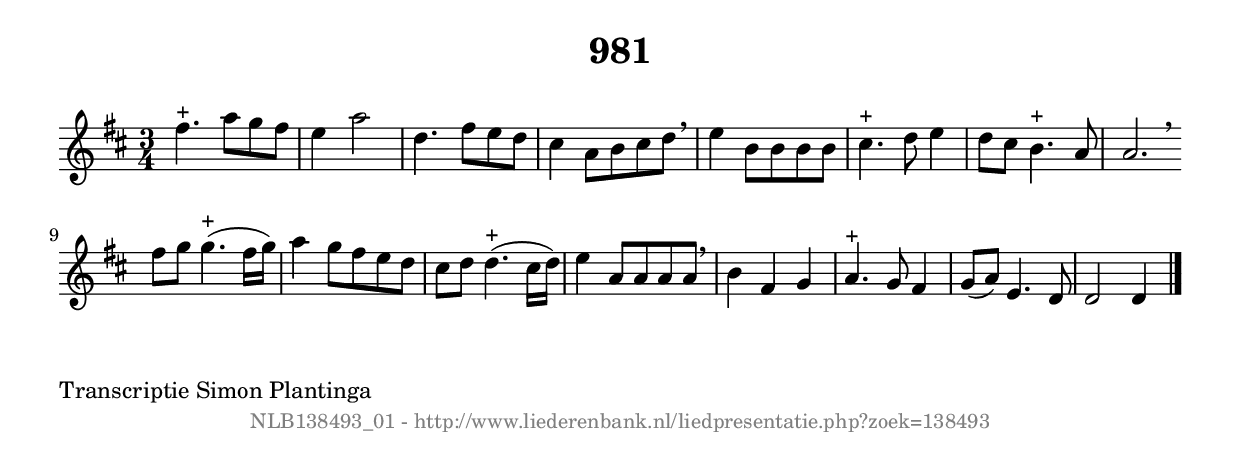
%
% produced by wce2krn 1.64 (7 June 2014)
%
\version"2.16"
#(append! paper-alist '(("long" . (cons (* 210 mm) (* 2000 mm)))))
#(set-default-paper-size "long")
sb = {\breathe}
mBreak = {\breathe }
bBreak = {\breathe }
x = {\once\override NoteHead #'style = #'cross }
gl=\glissando
itime={\override Staff.TimeSignature #'stencil = ##f }
ficta = {\once\set suggestAccidentals = ##t}
fine = {\once\override Score.RehearsalMark #'self-alignment-X = #1 \mark \markup {\italic{Fine}}}
dc = {\once\override Score.RehearsalMark #'self-alignment-X = #1 \mark \markup {\italic{D.C.}}}
dcf = {\once\override Score.RehearsalMark #'self-alignment-X = #1 \mark \markup {\italic{D.C. al Fine}}}
dcc = {\once\override Score.RehearsalMark #'self-alignment-X = #1 \mark \markup {\italic{D.C. al Coda}}}
ds = {\once\override Score.RehearsalMark #'self-alignment-X = #1 \mark \markup {\italic{D.S.}}}
dsf = {\once\override Score.RehearsalMark #'self-alignment-X = #1 \mark \markup {\italic{D.S. al Fine}}}
dsc = {\once\override Score.RehearsalMark #'self-alignment-X = #1 \mark \markup {\italic{D.S. al Coda}}}
pv = {\set Score.repeatCommands = #'((volta "1"))}
sv = {\set Score.repeatCommands = #'((volta "2"))}
tv = {\set Score.repeatCommands = #'((volta "3"))}
qv = {\set Score.repeatCommands = #'((volta "4"))}
xv = {\set Score.repeatCommands = #'((volta #f))}
\header{ tagline = ""
title = "981"
}
\score {{
\key d \major
\relative g'
{
\set melismaBusyProperties = #'()
\time 3/4
\tempo 4=120
\override Score.MetronomeMark #'transparent = ##t
\override Score.RehearsalMark #'break-visibility = #(vector #t #t #f)
fis'4.^"+" a8 g8 fis8 | e4 a2 | d,4. fis8 e8 d8 | cis4 a8 b8 cis8 d8 \sb | e4 b8 b8 b8 b8 | cis4.^"+" d8 e4 | d8 cis8 b4.^"+" a8 | a2. \bar ":|:" \bBreak
fis'8 g8 g4.(^"+" fis16 g16) | a4 g8 fis8 e8 d8 | cis8 d8 d4.(^"+" cis16 d16) | e4 a,8 a8 a8 a8 \sb | b4 fis4 g4 | a4.^"+" g8 fis4 | g8( a8) e4. d8 | d2 d4 \bar "|."
 }}
 \midi { }
 \layout {
            indent = 0.0\cm
}
}
\markup { \wordwrap-string #" 
Transcriptie Simon Plantinga
"}
\markup { \vspace #0 } \markup { \with-color #grey \fill-line { \center-column { \smaller "NLB138493_01 - http://www.liederenbank.nl/liedpresentatie.php?zoek=138493" } } }
